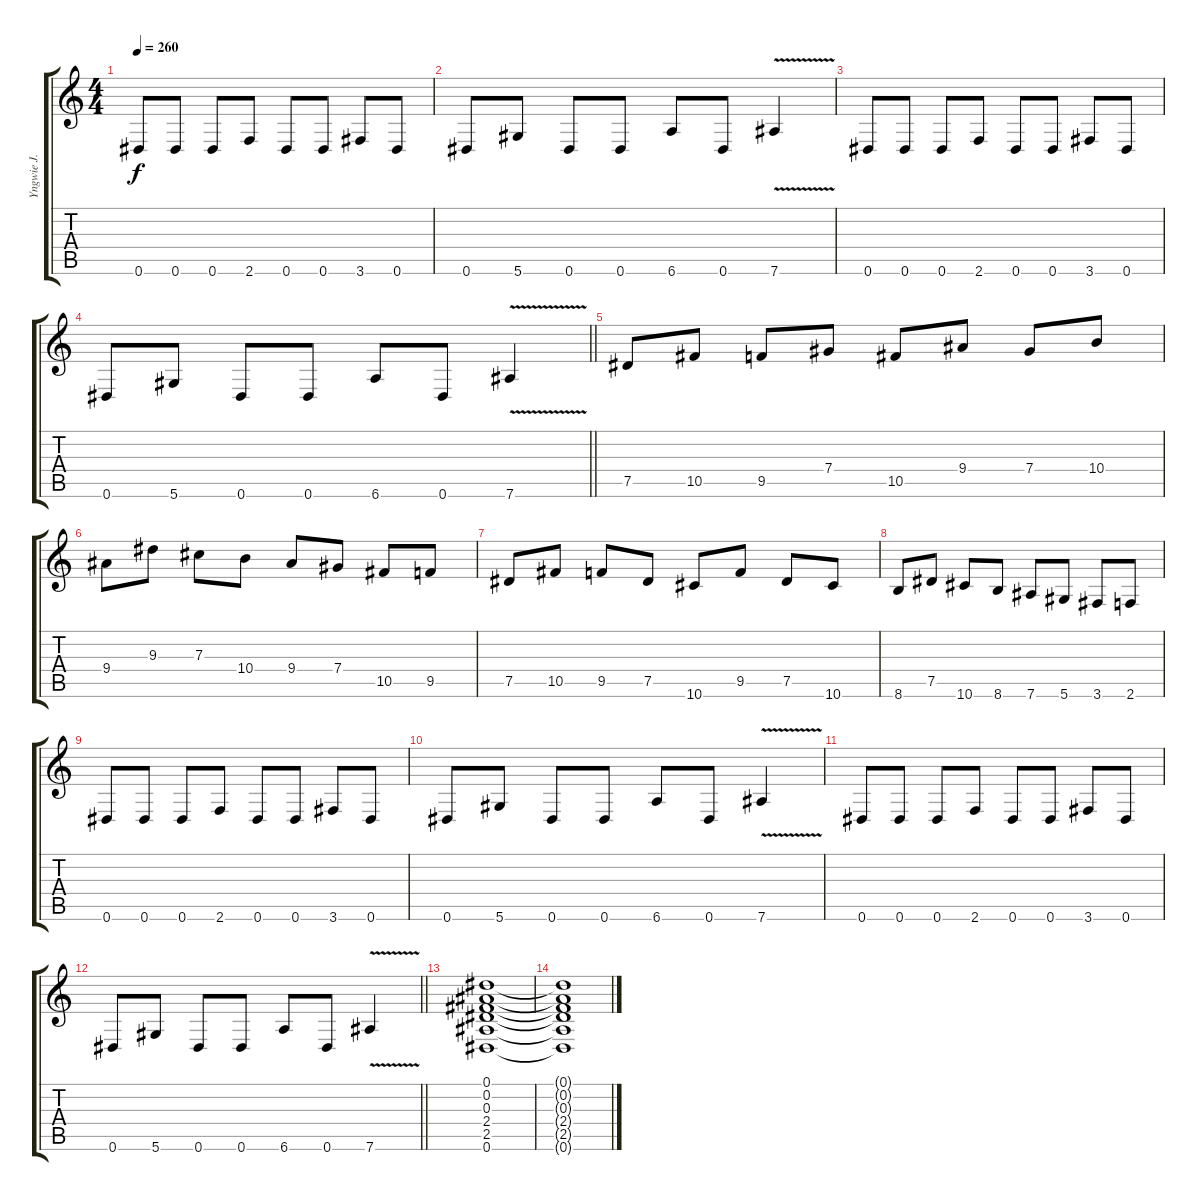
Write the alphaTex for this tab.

\track ("Yngwie J. Malmsteen" "Yngwie J. ") {instrument overdrivenguitar}
\staff {score tabs}
\tuning (Eb4 Bb3 Gb3 Db3 Ab2 Eb2) {hide}
\ts (4 4)
\tempo 260
\clef g2
\ks c
0.6.8{dy f} 0.6.8 0.6.8 2.6.8 0.6.8 0.6.8 3.6.8 0.6.8 |
0.6.8 5.6.8 0.6.8 0.6.8 6.6.8 0.6.8 7.6{v}.4 |
0.6.8 0.6.8 0.6.8 2.6.8 0.6.8 0.6.8 3.6.8 0.6.8 |
\barLineRight lightlight
0.6.8 5.6.8 0.6.8 0.6.8 6.6.8 0.6.8 7.6{v}.4 |
7.5.8 10.5.8 9.5.8 7.4.8 10.5.8 9.4.8 7.4.8 10.4.8 |
9.4.8 9.3.8 7.3.8 10.4.8 9.4.8 7.4.8 10.5.8 9.5.8 |
7.5.8 10.5.8 9.5.8 7.5.8 10.6.8 9.5.8 7.5.8 10.6.8 |
8.6.8 7.5.8 10.6.8 8.6.8 7.6.8 5.6.8 3.6.8 2.6.8 |
0.6.8 0.6.8 0.6.8 2.6.8 0.6.8 0.6.8 3.6.8 0.6.8 |
0.6.8 5.6.8 0.6.8 0.6.8 6.6.8 0.6.8 7.6{v}.4 |
0.6.8 0.6.8 0.6.8 2.6.8 0.6.8 0.6.8 3.6.8 0.6.8 |
\barLineRight lightlight
0.6.8 5.6.8 0.6.8 0.6.8 6.6.8 0.6.8 7.6{v}.4 |
(0.1 0.2 0.3 2.4 2.5 0.6).1 |
(0.1{t} 0.2{t} 0.3{t} 2.4{t} 2.5{t} 0.6{t}).1
